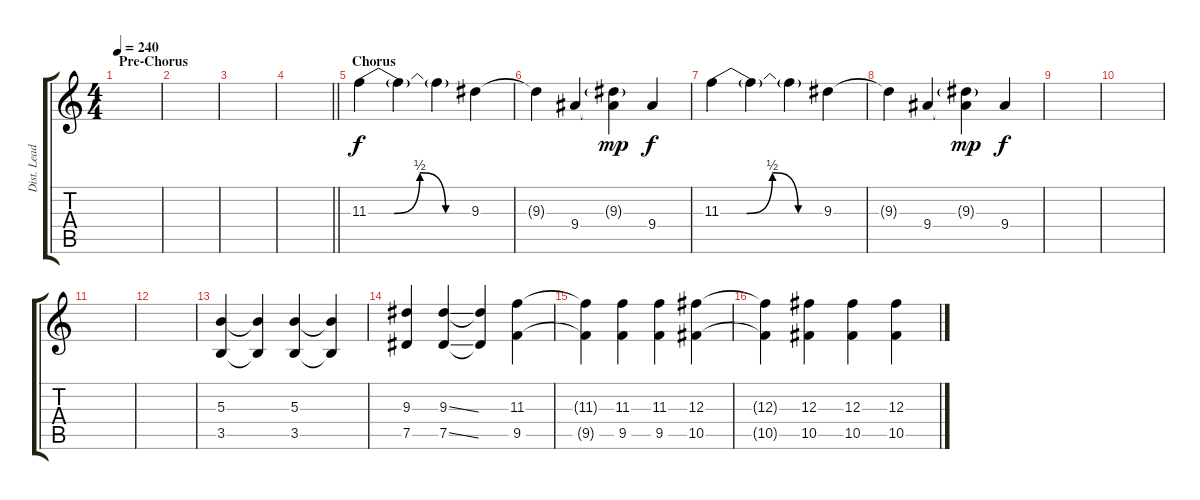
\track ("Dist. Lead Guitar" "Dist. Lead") {instrument distortionguitar}
\staff {score tabs}
\tuning (Eb4 Bb3 Gb3 Db3 Ab2 Db2) {hide}
\ts (4 4)
\section ("" "Pre-Chorus")
\tempo 240
\clef g2
\ks c
|
|
|
\barLineRight lightlight
|
\section ("" "Chorus")
11.3{be (custom 0 0 15 0 30 2 45 0 60 0)}.4 11.3{t}.4 11.3{t}.4 9.3.4 |
9.3{t}.4 9.4.4 (9.3{g} 9.4{t}).4{dy mp} 9.4.4{dy f} |
11.3{be (custom 0 0 15 0 30 2 45 0 60 0)}.4 11.3{t}.4 11.3{t}.4 9.3.4 |
9.3{t}.4 9.4.4 (9.3{g} 9.4{t}).4{dy mp} 9.4.4{dy f} |
|
|
|
|
(5.3 3.5).4 (5.3{t} 3.5{t}).4 (5.3 3.5).4 (5.3{t} 3.5{t}).4 |
(9.3 7.5).4 (9.3{ss} 7.5{ss}).4 (9.3{t} 7.5{t}).4 (11.3 9.5).4 |
(11.3{t} 9.5{t}).4 (11.3 9.5).4 (11.3 9.5).4 (12.3 10.5).4 |
(12.3{t} 10.5{t}).4 (12.3 10.5).4 (12.3 10.5).4 (12.3 10.5).4
